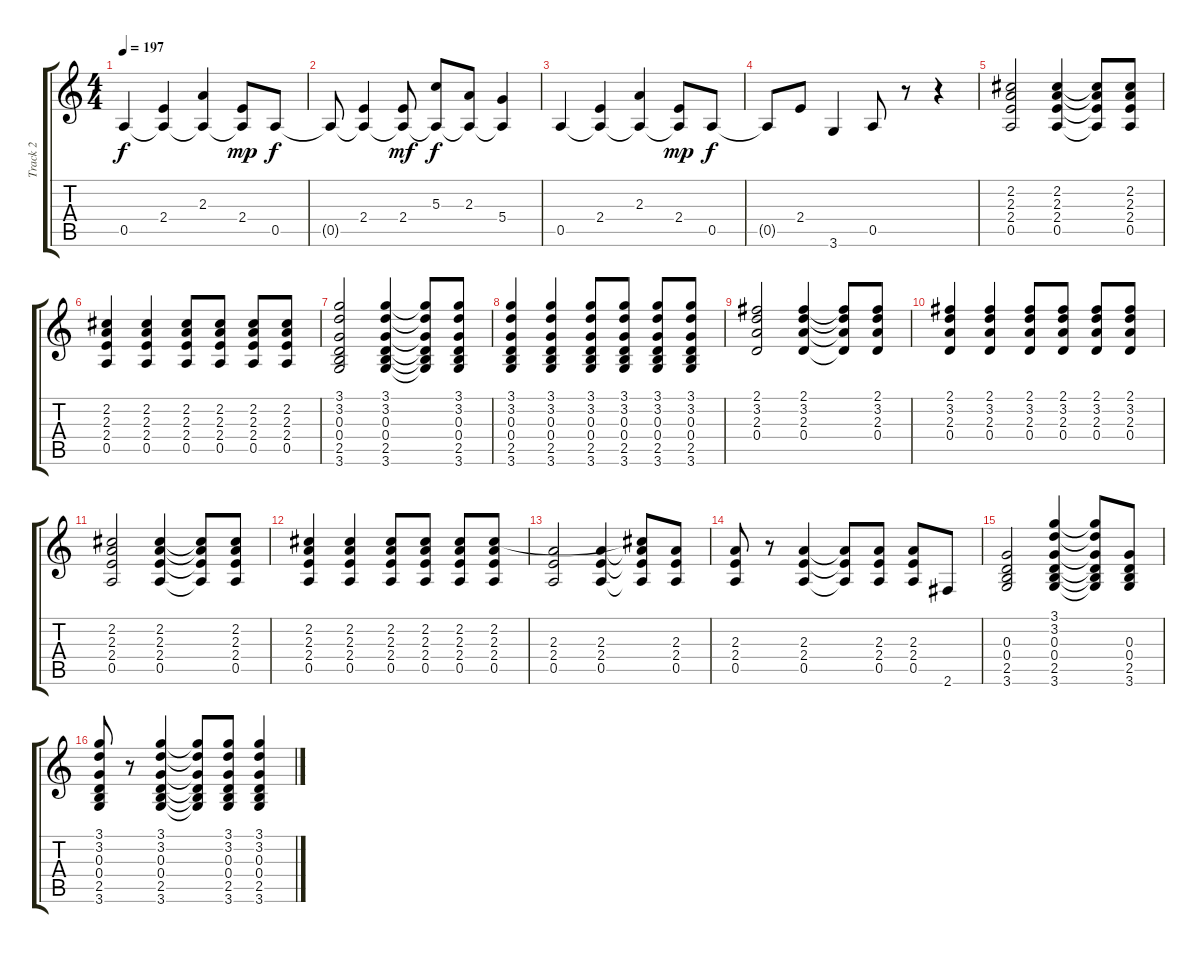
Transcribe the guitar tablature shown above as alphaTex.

\track ("Track 2" "Track 2") {instrument overdrivenguitar}
\staff {score tabs}
\tuning (E4 B3 G3 D3 A2 E2) {hide}
\ts (4 4)
\tempo 197
\clef g2
\ks c
0.5.4{dy f volume 4 balance 0 instrument overdrivenguitar} (2.4 0.5{t}).4 (2.3 0.5{t}).4 (2.4 0.5{t}).8{dy mp} 0.5.8{dy f} |
0.5{t}.8 (2.4 0.5{t}).4 (2.4 0.5{t}).8{dy mf} (5.3 0.5{t}).8{dy f} (2.3 0.5{t}).8 (5.4 0.5{t}).4 |
0.5.4 (2.4 0.5{t}).4 (2.3 0.5{t}).4 (2.4 0.5{t}).8{dy mp} 0.5.8{dy f} |
0.5{t}.8 2.4.8 3.6.4 0.5.8 r.8 r.4 |
(2.2 2.3 2.4 0.5).2{volume 13 balance 0} (2.2 2.3 2.4 0.5).4 (2.2{t} 2.3{t} 2.4{t} 0.5{t}).8 (2.2 2.3 2.4 0.5).8 |
(2.2 2.3 2.4 0.5).4 (2.2 2.3 2.4 0.5).4 (2.2 2.3 2.4 0.5).8 (2.2 2.3 2.4 0.5).8 (2.2 2.3 2.4 0.5).8 (2.2 2.3 2.4 0.5).8 |
(3.1 3.2 0.3 0.4 2.5 3.6).2 (3.1 3.2 0.3 0.4 2.5 3.6).4 (3.1{t} 3.2{t} 0.3{t} 0.4{t} 2.5{t} 3.6{t}).8 (3.1 3.2 0.3 0.4 2.5 3.6).8 |
(3.1 3.2 0.3 0.4 2.5 3.6).4 (3.1 3.2 0.3 0.4 2.5 3.6).4 (3.1 3.2 0.3 0.4 2.5 3.6).8 (3.1 3.2 0.3 0.4 2.5 3.6).8 (3.1 3.2 0.3 0.4 2.5 3.6).8 (3.1 3.2 0.3 0.4 2.5 3.6).8 |
(2.1 3.2 2.3 0.4).2 (2.1 3.2 2.3 0.4).4 (2.1{t} 3.2{t} 2.3{t} 0.4{t}).8 (2.1 3.2 2.3 0.4).8 |
(2.1 3.2 2.3 0.4).4 (2.1 3.2 2.3 0.4).4 (2.1 3.2 2.3 0.4).8 (2.1 3.2 2.3 0.4).8 (2.1 3.2 2.3 0.4).8 (2.1 3.2 2.3 0.4).8 |
(2.2 2.3 2.4 0.5).2 (2.2 2.3 2.4 0.5).4 (2.2{t} 2.3{t} 2.4{t} 0.5{t}).8 (2.2 2.3 2.4 0.5).8 |
(2.2 2.3 2.4 0.5).4 (2.2 2.3 2.4 0.5).4 (2.2 2.3 2.4 0.5).8 (2.2 2.3 2.4 0.5).8 (2.2 2.3 2.4 0.5).8 (2.2 2.3 2.4 0.5).8 |
(2.3 2.4 0.5).2 (2.3 2.4 0.5).4 (2.2{t} 2.3{t} 2.4{t} 0.5{t}).8 (2.3 2.4 0.5).8 |
(2.3 2.4 0.5).8 r.8 (2.3 2.4 0.5).4 (2.3{t} 2.4{t} 0.5{t}).8 (2.3 2.4 0.5).8 (2.3 2.4 0.5).8 2.6.8 |
(0.3 0.4 2.5 3.6).2 (3.1 3.2 0.3 0.4 2.5 3.6).4 (3.1{t} 3.2{t} 0.3{t} 0.4{t} 2.5{t} 3.6{t}).8 (0.3 0.4 2.5 3.6).8 |
(3.1 3.2 0.3 0.4 2.5 3.6).8 r.8 (3.1 3.2 0.3 0.4 2.5 3.6).4 (3.1{t} 3.2{t} 0.3{t} 0.4{t} 2.5{t} 3.6{t}).8 (3.1 3.2 0.3 0.4 2.5 3.6).8 (3.1 3.2 0.3 0.4 2.5 3.6).4
